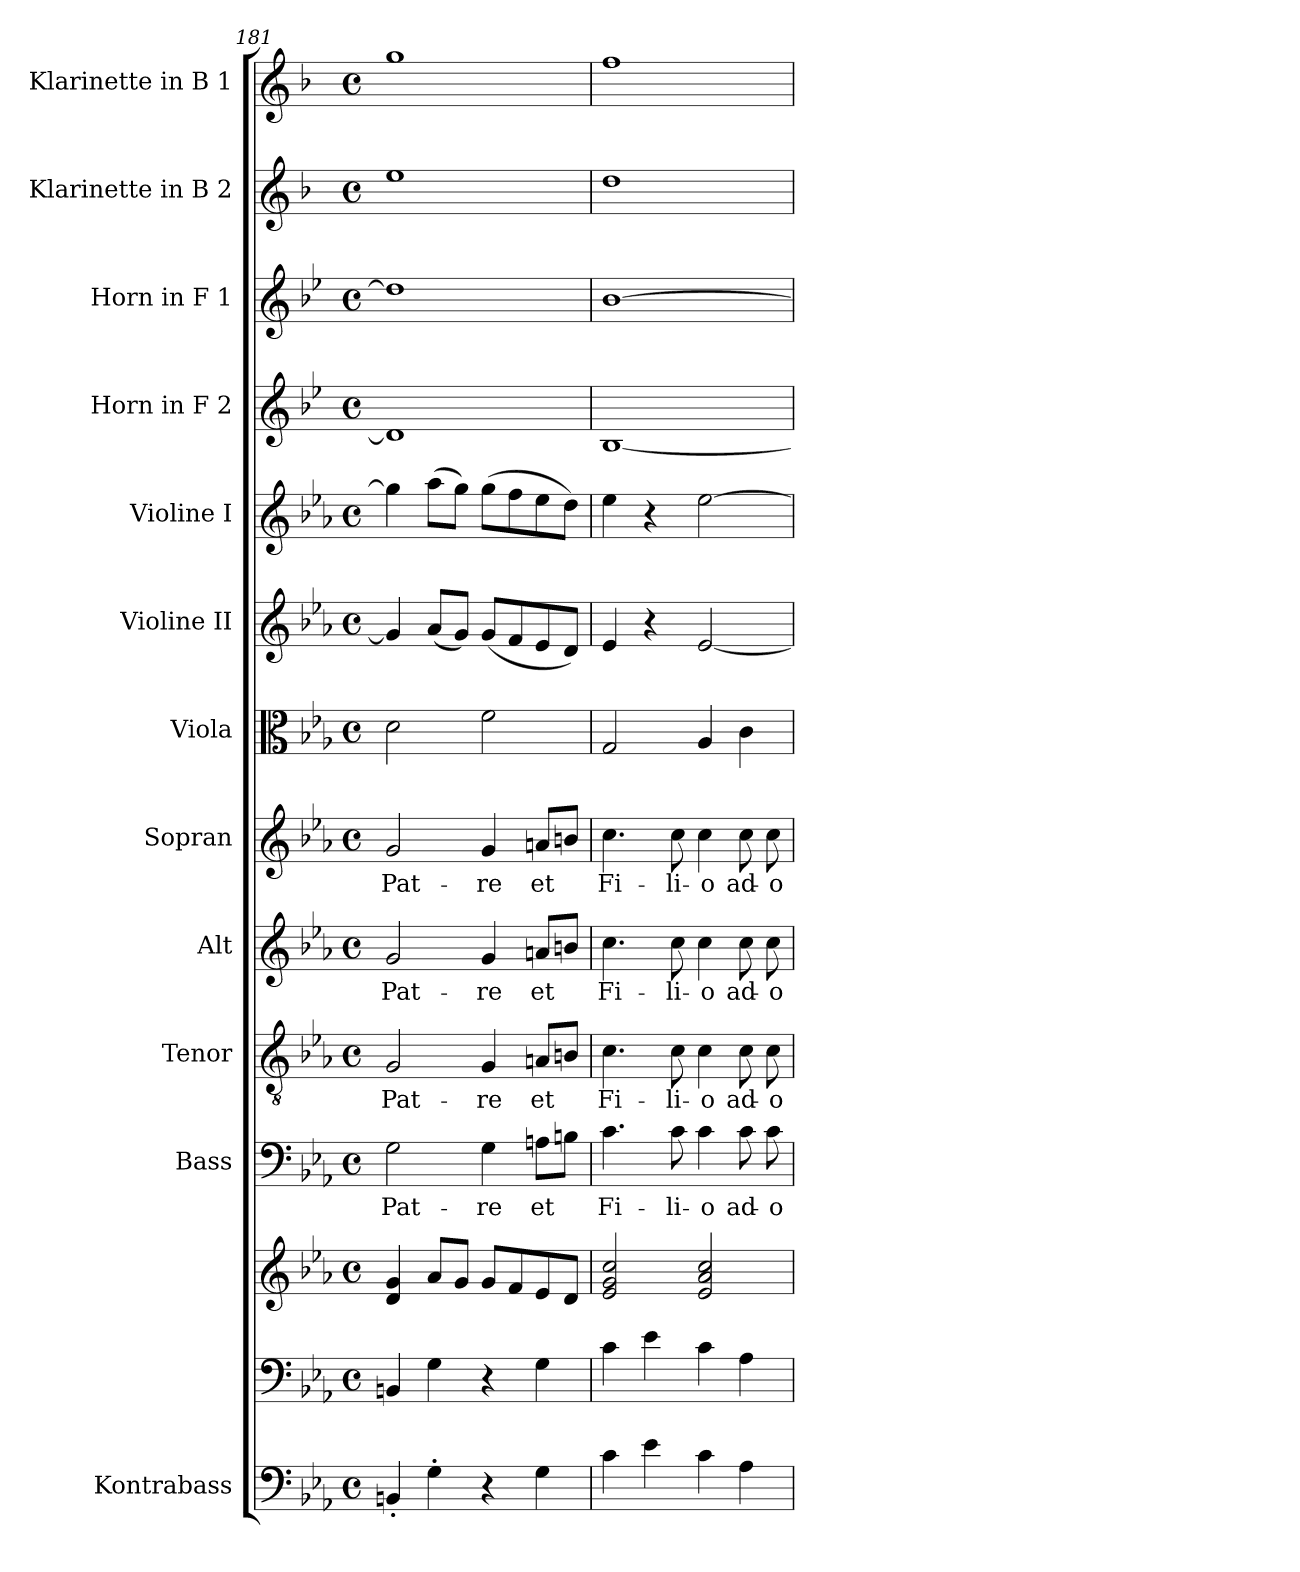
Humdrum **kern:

**kern	**kern	**kern	**kern	**text	**kern	**text	**kern	**text	**kern	**text	**kern	**kern	**kern	**kern	**kern	**kern	**kern
*part13	*part12	*part12	*part11	*part11	*part10	*part10	*part9	*part9	*part8	*part8	*part7	*part6	*part5	*part4	*part3	*part2	*part1
*staff14	*staff13	*staff12	*staff11	*staff11	*staff10	*staff10	*staff9	*staff9	*staff8	*staff8	*staff7	*staff6	*staff5	*staff4	*staff3	*staff2	*staff1
*I"Kontrabass	*	*	*I"Bass	*	*I"Tenor	*	*I"Alt	*	*I"Sopran	*	*I"Viola	*I"Violine II	*I"Violine I	*I"Horn in F 2	*I"Horn in F 1	*I"Klarinette in B 2	*I"Klarinette in B 1
*I'Kb.	*	*	*I'B	*	*I'T	*	*I'A	*	*I'S	*	*I'Vla.	*I'Vl. II	*I'Vl. I	*I'Hrn. 2	*I'Hrn. 1	*	*
*clefF4	*clefF4	*clefG2	*clefF4	*	*clefGv2	*	*clefG2	*	*clefG2	*	*clefC3	*clefG2	*clefG2	*clefG2	*clefG2	*clefG2	*clefG2
*ITrd7c12	*	*	*	*	*	*	*	*	*	*	*	*	*	*ITrd4c7	*ITrd4c7	*ITrd1c2	*ITrd1c2
*k[b-e-a-]	*k[b-e-a-]	*k[b-e-a-]	*k[b-e-a-]	*	*k[b-e-a-]	*	*k[b-e-a-]	*	*k[b-e-a-]	*	*k[b-e-a-]	*k[b-e-a-]	*k[b-e-a-]	*k[b-e-a-]	*k[b-e-a-]	*k[b-e-a-]	*k[b-e-a-]
*E-:	*E-:	*E-:	*E-:	*	*E-:	*	*E-:	*	*E-:	*	*E-:	*E-:	*E-:	*E-:	*E-:	*E-:	*E-:
*M4/4	*M4/4	*M4/4	*M4/4	*	*M4/4	*	*M4/4	*	*M4/4	*	*M4/4	*M4/4	*M4/4	*M4/4	*M4/4	*M4/4	*M4/4
*met(c)	*met(c)	*met(c)	*met(c)	*	*met(c)	*	*met(c)	*	*met(c)	*	*met(c)	*met(c)	*met(c)	*met(c)	*met(c)	*met(c)	*met(c)
=181	=181	=181	=181	=181	=181	=181	=181	=181	=181	=181	=181	=181	=181	=181	=181	=181	=181
!	!	!	!	!LO:LY:b	!	!LO:LY:b	!	!LO:LY:b	!	!LO:LY:b	!	!	!	!	!	!	!
4BBBn'</	4BBn/	4d/ 4g/	2G\	Pat-	2G/	Pat-	2g/	Pat-	2g/	Pat-	2d\	4g/]	4gg\]	1G]	1g]	1dd	1ff
4GG'>\	4G\	8a-/L	.	.	.	.	.	.	.	.	.	(<8a-/L	(>8aa-\L	.	.	.	.
.	.	8g/J	.	.	.	.	.	.	.	.	.	8g/J)	8gg\J)	.	.	.	.
!	!	!	!	!LO:LY:b	!	!LO:LY:b	!	!LO:LY:b	!	!LO:LY:b	!	!	!	!	!	!	!
4r	4r	8g/L	4G\	-re	4G/	-re	4g/	-re	4g/	-re	2f\	(<8g/L	(>8gg\L	.	.	.	.
.	.	8f/	.	.	.	.	.	.	.	.	.	8f/	8ff\	.	.	.	.
!	!	!	!	!LO:LY:b	!	!LO:LY:b	!	!LO:LY:b	!	!LO:LY:b	!	!	!	!	!	!	!
4GG\	4G\	8e-/	8An\L	et	8An/L	et	8an/L	et	8an/L	et	.	8e-/	8ee-\	.	.	.	.
.	.	8d/J	8Bn\J	.	8Bn/J	.	8bn/J	.	8bn/J	.	.	8d/J)	8dd\J)	.	.	.	.
=182	=182	=182	=182	=182	=182	=182	=182	=182	=182	=182	=182	=182	=182	=182	=182	=182	=182
!	!	!	!	!LO:LY:b	!	!LO:LY:b	!	!LO:LY:b	!	!LO:LY:b	!	!	!	!	!	!	!
4C\	4c\	2e-/ 2g/ 2cc/	4.c\	Fi-	4.c\	Fi-	4.cc\	Fi-	4.cc\	Fi-	2G/	4e-/	4ee-\	[1E-	[1e-	1cc	1ee-
4E-\	4e-\	.	.	.	.	.	.	.	.	.	.	4r	4r	.	.	.	.
!	!	!	!	!LO:LY:b	!	!LO:LY:b	!	!LO:LY:b	!	!LO:LY:b	!	!	!	!	!	!	!
.	.	.	8c\	-li-	8c\	-li-	8cc\	-li-	8cc\	-li-	.	.	.	.	.	.	.
!	!	!	!	!LO:LY:b	!	!LO:LY:b	!	!LO:LY:b	!	!LO:LY:b	!	!	!	!	!	!	!
4C\	4c\	2e-/ 2a-/ 2cc/	4c\	-o	4c\	-o	4cc\	-o	4cc\	-o	4A-/	[2e-/	[2ee-\	.	.	.	.
!	!	!	!	!LO:LY:b	!	!LO:LY:b	!	!LO:LY:b	!	!LO:LY:b	!	!	!	!	!	!	!
4AA-\	4A-\	.	8c\	ad-	8c\	ad-	8cc\	ad-	8cc\	ad-	4c\	.	.	.	.	.	.
!	!	!	!	!LO:LY:b	!	!LO:LY:b	!	!LO:LY:b	!	!LO:LY:b	!	!	!	!	!	!	!
.	.	.	8c\	-o-	8c\	-o-	8cc\	-o-	8cc\	-o-	.	.	.	.	.	.	.
=	=	=	=	=	=	=	=	=	=	=	=	=	=	=	=	=	=
*-	*-	*-	*-	*-	*-	*-	*-	*-	*-	*-	*-	*-	*-	*-	*-	*-	*-
